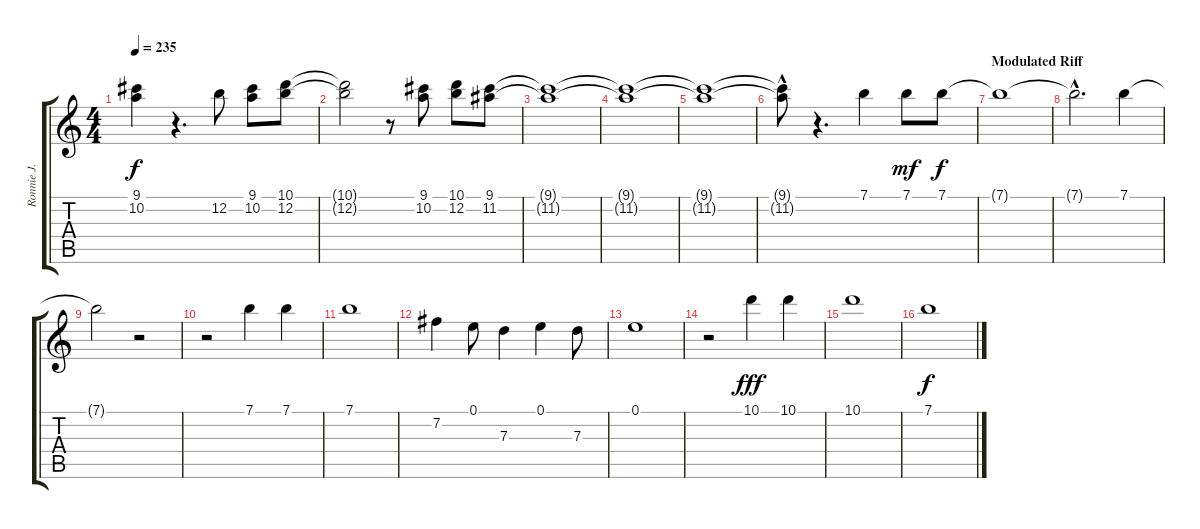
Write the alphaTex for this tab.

\track ("Ronnie J. Dio" "Ronnie J. ") {instrument whistle}
\staff {score tabs}
\tuning (E5 B4 G4 D4 A3 E3) {hide}
\ts (4 4)
\tempo 235
\clef g2
\ks c
(9.1{t} 10.2{t}).4{dy f} r.4{d} 12.2.8 (9.1 10.2).8 (10.1 12.2).8 |
(10.1{t} 12.2{t}).2 r.8 (9.1 10.2).8 (10.1 12.2).8 (9.1 11.2).8 |
(9.1{t} 11.2{t}).1 |
(9.1{t} 11.2{t}).1 |
(9.1{t} 11.2{t}).1 |
(9.1{t} 11.2{hac t}).8 r.4{d} 7.1.4 7.1.8{dy mf} 7.1.8{dy f} |
\section ("" "Modulated Riff")
7.1{t}.1 |
7.1{hac t}.2{d} 7.1.4 |
7.1{t}.2 r.2 |
r.2 7.1.4 7.1.4 |
7.1.1 |
7.2.4 0.1.8 7.3.4 0.1.4 7.3.8 |
0.1.1 |
r.2 10.1.4{dy fff} 10.1.4 |
10.1.1 |
7.1.1{dy f}
